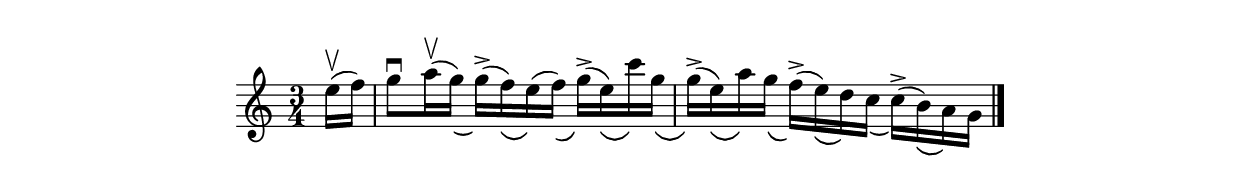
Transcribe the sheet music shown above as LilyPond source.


\version "2.18.2"

\header{
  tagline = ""
}

\layout {
  indent = 0\cm
}

\paper {
  line-width = 130\mm
  ragged-bottom = ##t
  print-page-number = ##f
  ragged-last = ##f
}

\relative c'' {
  \time 3/4
  \partial 8
  \override Stem.direction = #DOWN
  \override PhrasingSlur.outside-staff-priority = #500
  e16(\upbow f16) |
  g8\downbow a16(\upbow g)_\(  g(\accent\) f)_\( e(\) f)_\( g(\accent\) e)_\( c'\) g_\( |
  g(\accent\) e)_\( a\) g_\(  f(\accent\) e)_\( d\) c_\( c(\accent\) b)_\( a\) g \bar "|."
}


